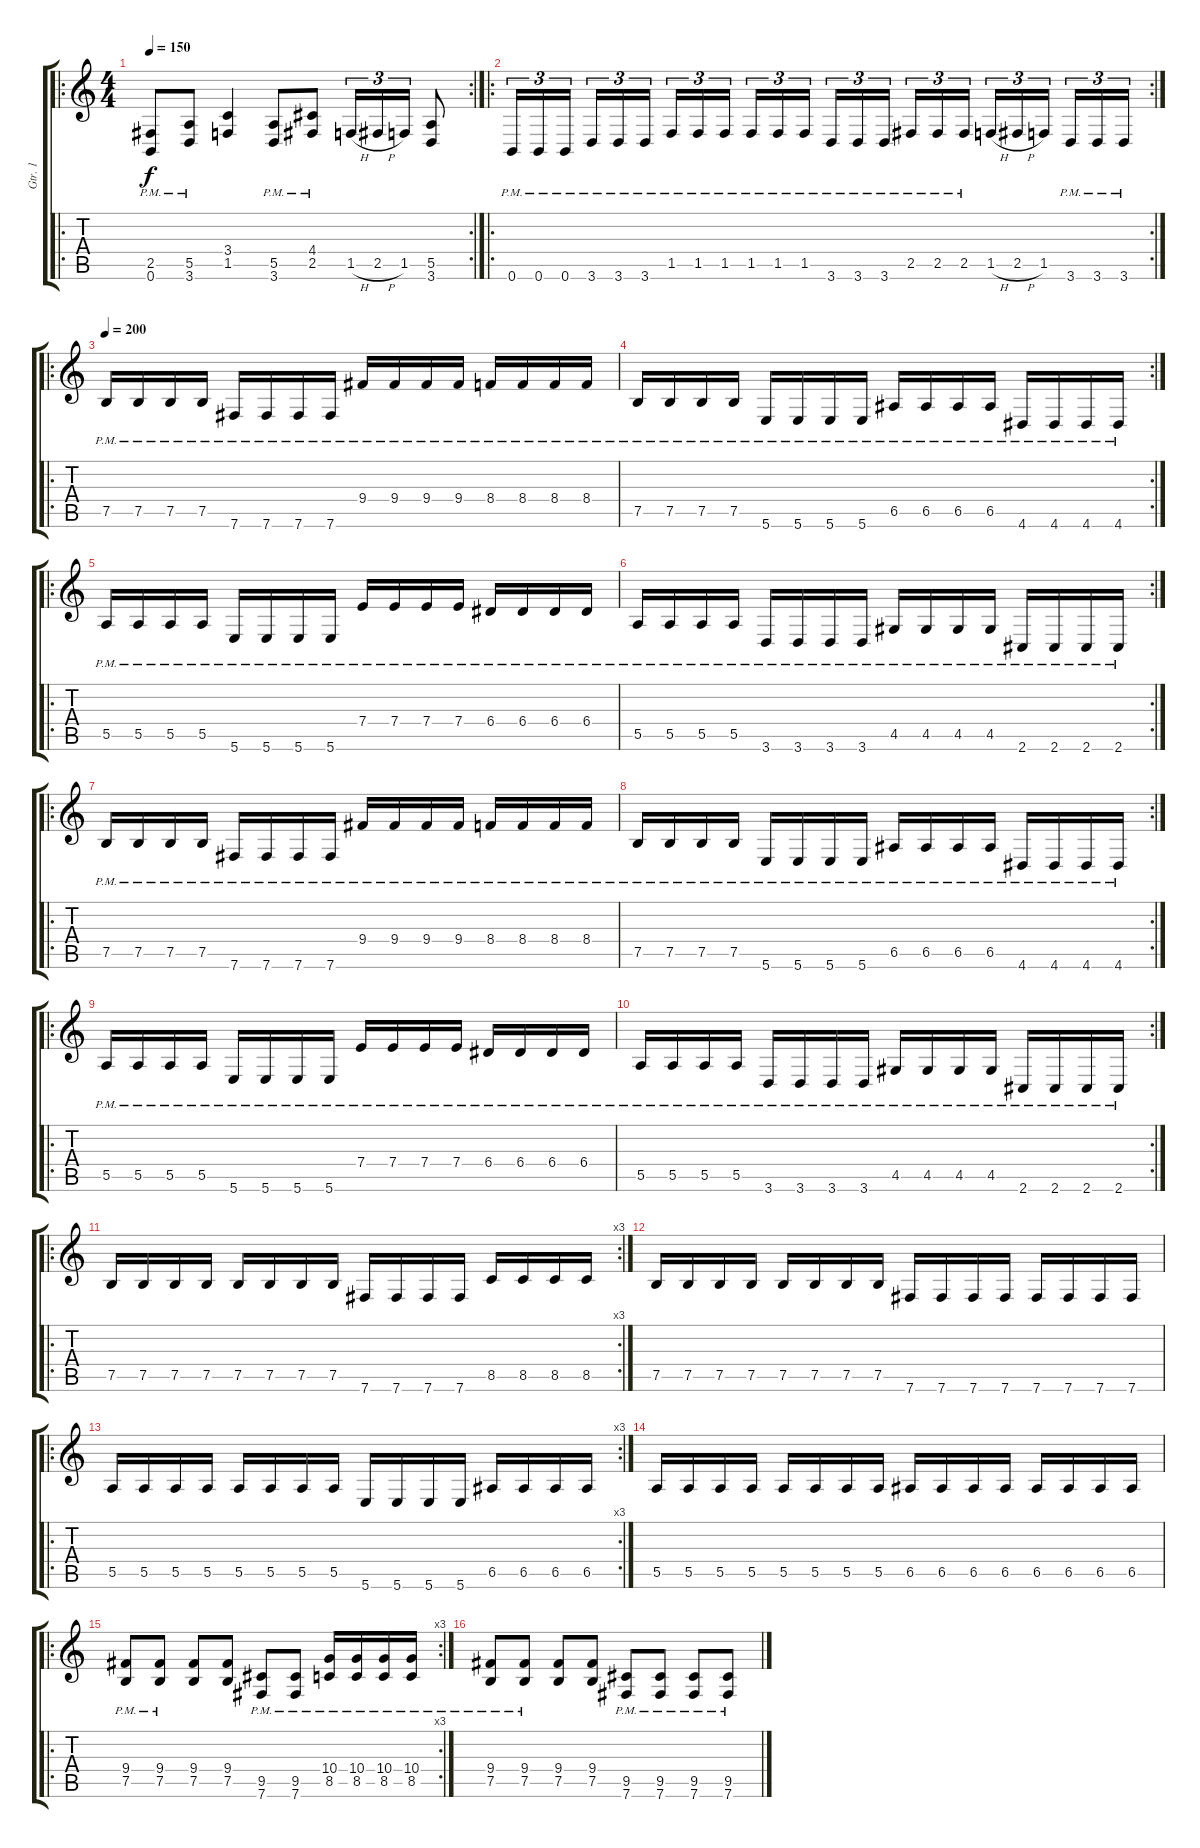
\track ("Gtr. 1" "Gtr. 1") {instrument distortionguitar}
\staff {score tabs}
\tuning (B3 Gb3 D3 A2 E2 B1) {hide}
\ro
\rc 2
\ts (4 4)
\tempo 150
\clef g2
\ks c
(2.5{pm} 0.6{pm}).8{dy f} (5.5{pm} 3.6{pm}).8 (3.4 1.5).4 (5.5{pm} 3.6{pm}).8 (4.4{pm} 2.5{pm}).8 1.5{h}.16{tu (3 2)} 2.5{h}.16{tu (3 2)} 1.5.16{tu (3 2)} (5.5 3.6).8 |
\ro
\rc 2
0.6{pm}.16{tu (3 2)} 0.6{pm}.16{tu (3 2)} 0.6{pm}.16{tu (3 2) beam splitsecondary} 3.6{pm}.16{tu (3 2)} 3.6{pm}.16{tu (3 2)} 3.6{pm}.16{tu (3 2)} 1.5{pm}.16{tu (3 2)} 1.5{pm}.16{tu (3 2)} 1.5{pm}.16{tu (3 2) beam splitsecondary} 1.5{pm}.16{tu (3 2)} 1.5{pm}.16{tu (3 2)} 1.5{pm}.16{tu (3 2)} 3.6{pm}.16{tu (3 2)} 3.6{pm}.16{tu (3 2)} 3.6{pm}.16{tu (3 2) beam splitsecondary} 2.5{pm}.16{tu (3 2)} 2.5{pm}.16{tu (3 2)} 2.5{pm}.16{tu (3 2)} 1.5{h}.16{tu (3 2)} 2.5{h}.16{tu (3 2)} 1.5.16{tu (3 2) beam splitsecondary} 3.6{pm}.16{tu (3 2)} 3.6{pm}.16{tu (3 2)} 3.6{pm}.16{tu (3 2)} |
\ro
\tempo 200
7.5{pm}.16 7.5{pm}.16 7.5{pm}.16 7.5{pm}.16 7.6{pm}.16 7.6{pm}.16 7.6{pm}.16 7.6{pm}.16 9.4{pm}.16 9.4{pm}.16 9.4{pm}.16 9.4{pm}.16 8.4{pm}.16 8.4{pm}.16 8.4{pm}.16 8.4{pm}.16 |
\rc 2
7.5{pm}.16 7.5{pm}.16 7.5{pm}.16 7.5{pm}.16 5.6{pm}.16 5.6{pm}.16 5.6{pm}.16 5.6{pm}.16 6.5{pm}.16 6.5{pm}.16 6.5{pm}.16 6.5{pm}.16 4.6{pm}.16 4.6{pm}.16 4.6{pm}.16 4.6{pm}.16 |
\ro
5.5{pm}.16 5.5{pm}.16 5.5{pm}.16 5.5{pm}.16 5.6{pm}.16 5.6{pm}.16 5.6{pm}.16 5.6{pm}.16 7.4{pm}.16 7.4{pm}.16 7.4{pm}.16 7.4{pm}.16 6.4{pm}.16 6.4{pm}.16 6.4{pm}.16 6.4{pm}.16 |
\rc 2
5.5{pm}.16 5.5{pm}.16 5.5{pm}.16 5.5{pm}.16 3.6{pm}.16 3.6{pm}.16 3.6{pm}.16 3.6{pm}.16 4.5{pm}.16 4.5{pm}.16 4.5{pm}.16 4.5{pm}.16 2.6{pm}.16 2.6{pm}.16 2.6{pm}.16 2.6{pm}.16 |
\ro
7.5{pm}.16 7.5{pm}.16 7.5{pm}.16 7.5{pm}.16 7.6{pm}.16 7.6{pm}.16 7.6{pm}.16 7.6{pm}.16 9.4{pm}.16 9.4{pm}.16 9.4{pm}.16 9.4{pm}.16 8.4{pm}.16 8.4{pm}.16 8.4{pm}.16 8.4{pm}.16 |
\rc 2
7.5{pm}.16 7.5{pm}.16 7.5{pm}.16 7.5{pm}.16 5.6{pm}.16 5.6{pm}.16 5.6{pm}.16 5.6{pm}.16 6.5{pm}.16 6.5{pm}.16 6.5{pm}.16 6.5{pm}.16 4.6{pm}.16 4.6{pm}.16 4.6{pm}.16 4.6{pm}.16 |
\ro
5.5{pm}.16 5.5{pm}.16 5.5{pm}.16 5.5{pm}.16 5.6{pm}.16 5.6{pm}.16 5.6{pm}.16 5.6{pm}.16 7.4{pm}.16 7.4{pm}.16 7.4{pm}.16 7.4{pm}.16 6.4{pm}.16 6.4{pm}.16 6.4{pm}.16 6.4{pm}.16 |
\rc 2
5.5{pm}.16 5.5{pm}.16 5.5{pm}.16 5.5{pm}.16 3.6{pm}.16 3.6{pm}.16 3.6{pm}.16 3.6{pm}.16 4.5{pm}.16 4.5{pm}.16 4.5{pm}.16 4.5{pm}.16 2.6{pm}.16 2.6{pm}.16 2.6{pm}.16 2.6{pm}.16 |
\ro
\rc 3
7.5.16 7.5.16 7.5.16 7.5.16 7.5.16 7.5.16 7.5.16 7.5.16 7.6.16 7.6.16 7.6.16 7.6.16 8.5.16 8.5.16 8.5.16 8.5.16 |
7.5.16 7.5.16 7.5.16 7.5.16 7.5.16 7.5.16 7.5.16 7.5.16 7.6.16 7.6.16 7.6.16 7.6.16 7.6.16 7.6.16 7.6.16 7.6.16 |
\ro
\rc 3
5.5.16 5.5.16 5.5.16 5.5.16 5.5.16 5.5.16 5.5.16 5.5.16 5.6.16 5.6.16 5.6.16 5.6.16 6.5.16 6.5.16 6.5.16 6.5.16 |
5.5.16 5.5.16 5.5.16 5.5.16 5.5.16 5.5.16 5.5.16 5.5.16 6.5.16 6.5.16 6.5.16 6.5.16 6.5.16 6.5.16 6.5.16 6.5.16 |
\ro
\rc 3
(9.4{pm} 7.5{pm}).8 (9.4{pm} 7.5{pm}).8 (9.4 7.5).8 (9.4 7.5).8 (9.5{pm} 7.6{pm}).8 (9.5{pm} 7.6{pm}).8 (10.4{pm} 8.5{pm}).16 (10.4{pm} 8.5{pm}).16 (10.4{pm} 8.5{pm}).16 (10.4{pm} 8.5{pm}).16 |
(9.4{pm} 7.5{pm}).8 (9.4{pm} 7.5{pm}).8 (9.4 7.5).8 (9.4 7.5).8 (9.5{pm} 7.6{pm}).8 (9.5{pm} 7.6{pm}).8 (9.5{pm} 7.6{pm}).8 (9.5{pm} 7.6{pm}).8
